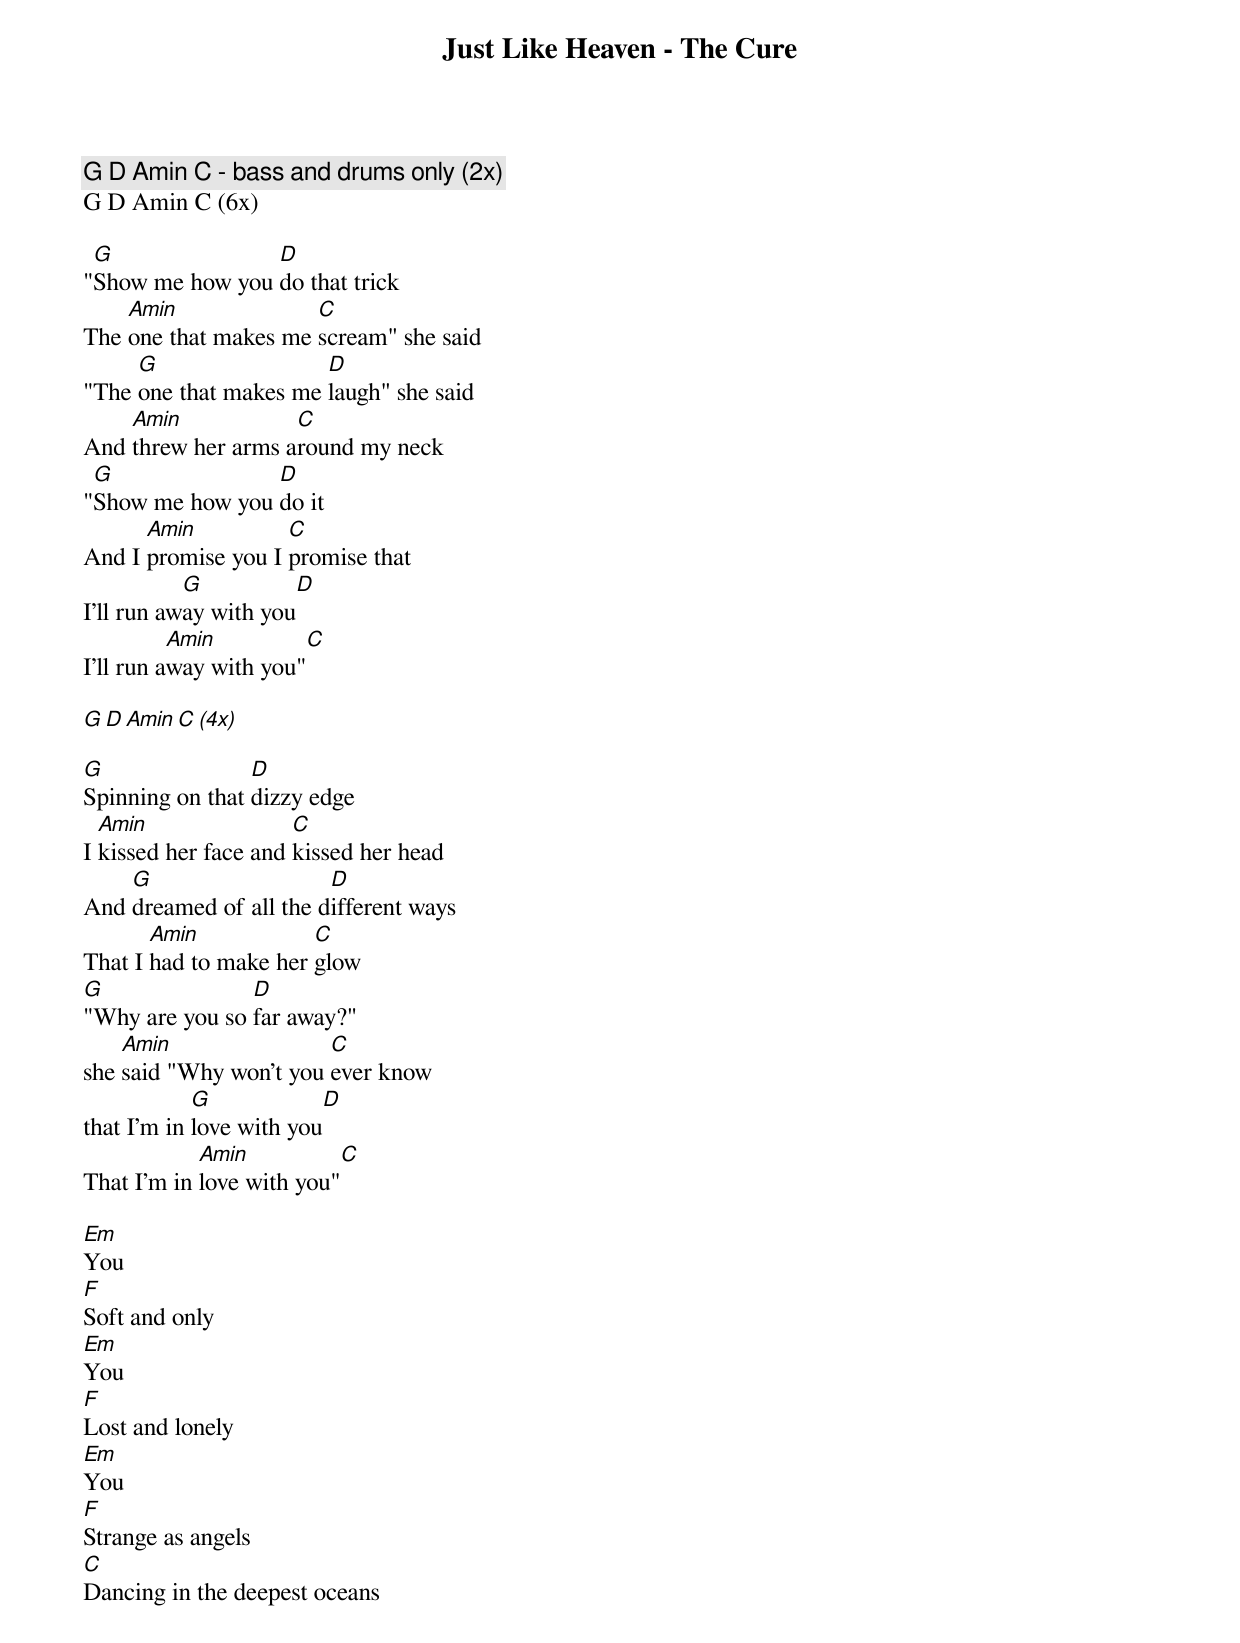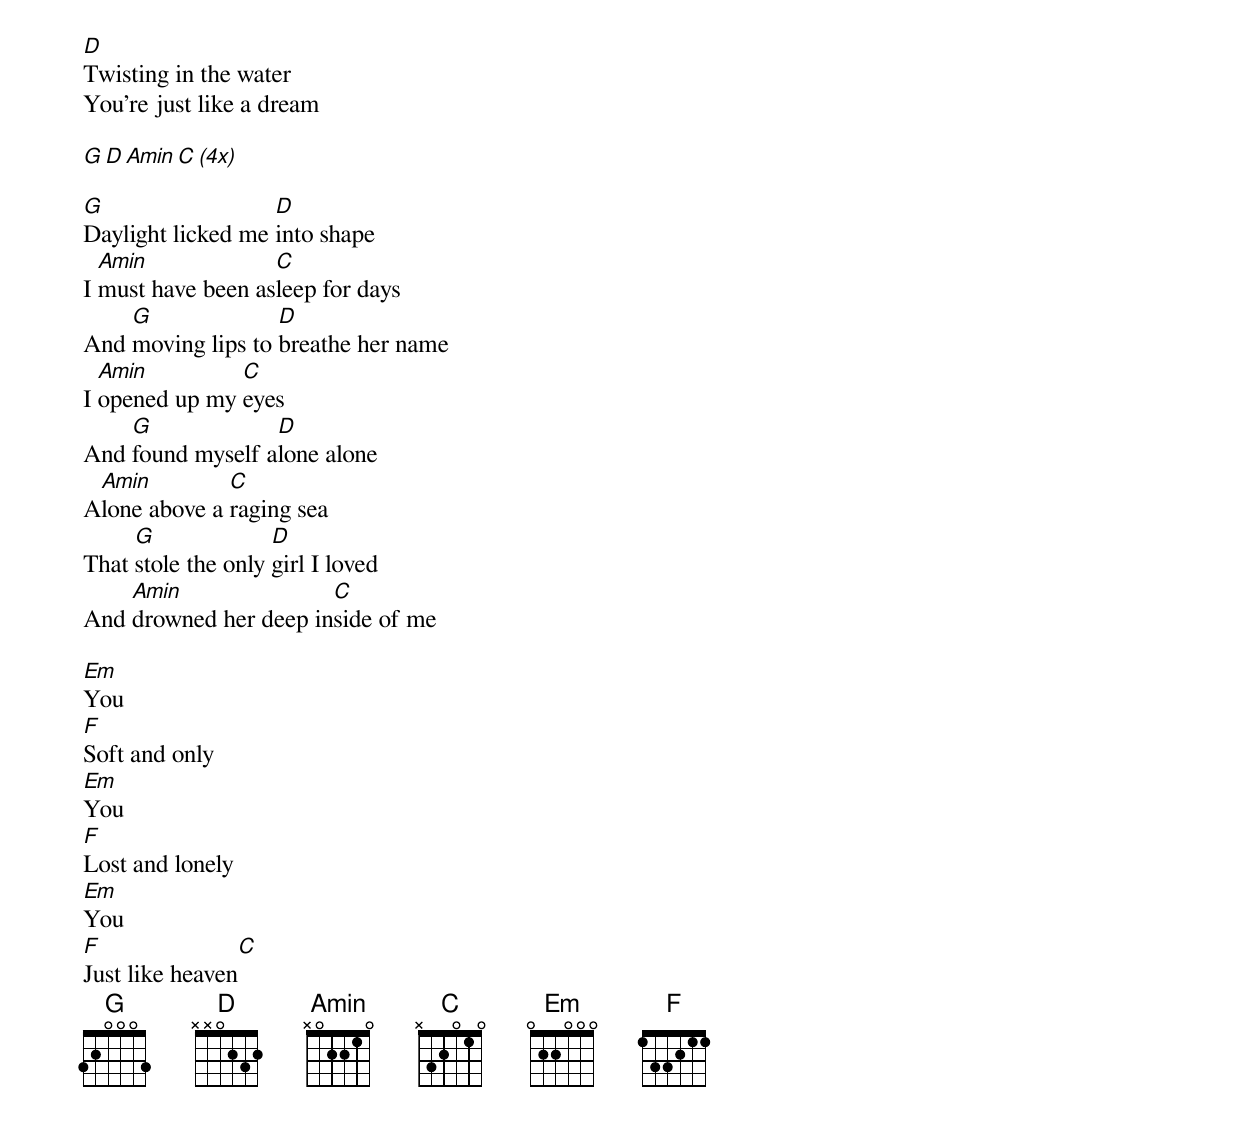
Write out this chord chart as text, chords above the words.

Just Like Heaven - The Cure

G D Amin C - bass and drums only (2x)
G D Amin C (6x)

 G               D
"Show me how you do that trick
    Amin              C
The one that makes me scream" she said
     G                 D
"The one that makes me laugh" she said
    Amin            C
And threw her arms around my neck
 G               D
"Show me how you do it
      Amin          C
And I promise you I promise that
           G                D
I'll run away with you
          Amin              C
I'll run away with you"

G D Amin C (4x)

G                D
Spinning on that dizzy edge
  Amin                C
I kissed her face and kissed her head
    G                   D
And dreamed of all the different ways
       Amin            C
That I had to make her glow
G               D
"Why are you so far away?"
    Amin                C
she said "Why won't you ever know
            G            D
that I'm in love with you
            Amin           C
That I'm in love with you"

Em
You
F
Soft and only
Em
You
F
Lost and lonely
Em
You
F
Strange as angels
C
Dancing in the deepest oceans
D
Twisting in the water
You're just like a dream

G D Amin C (4x)

G                  D
Daylight licked me into shape
  Amin             C
I must have been asleep for days
    G              D
And moving lips to breathe her name
  Amin         C
I opened up my eyes
    G             D
And found myself alone alone
 Amin         C
Alone above a raging sea
     G              D
That stole the only girl I loved
    Amin               C
And drowned her deep inside of me

Em
You
F
Soft and only
Em
You
F
Lost and lonely
Em
You
F                   C
Just like heaven
